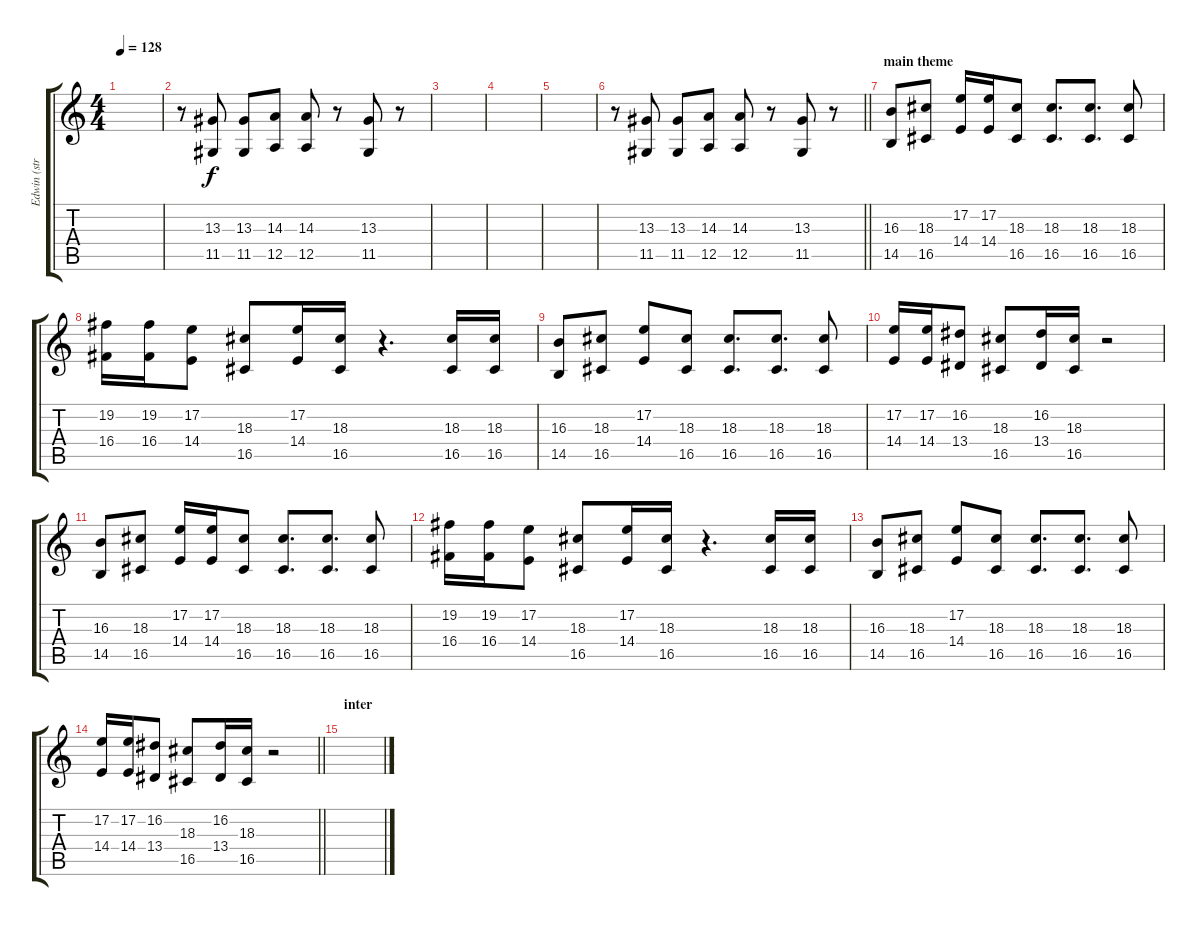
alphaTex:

\track ("Edwin (strings)" "Edwin (str") {instrument pizzicatostrings}
\staff {score tabs}
\tuning (E4 B3 G3 D3 A2 E2) {hide}
\ts (4 4)
\tempo 128
\clef g2
\ks c
|
r.8 (13.3 11.5).8 (13.3 11.5).8 (14.3 12.5).8 (14.3 12.5).8 r.8 (13.3 11.5).8 r.8 |
|
|
|
\barLineRight lightlight
r.8 (13.3 11.5).8 (13.3 11.5).8 (14.3 12.5).8 (14.3 12.5).8 r.8 (13.3 11.5).8 r.8 |
\section ("" "main theme")
(16.3 14.5).8 (18.3 16.5).8 (17.2 14.4).16 (17.2 14.4).16 (18.3 16.5).8 (18.3 16.5).8{d} (18.3 16.5).8{d} (18.3 16.5).8 |
(19.2 16.4).16 (19.2 16.4).16 (17.2 14.4).8 (18.3 16.5).8 (17.2 14.4).16 (18.3 16.5).16 r.4{d} (18.3 16.5).16 (18.3 16.5).16 |
(16.3 14.5).8 (18.3 16.5).8 (17.2 14.4).8 (18.3 16.5).8 (18.3 16.5).8{d} (18.3 16.5).8{d} (18.3 16.5).8 |
(17.2 14.4).16 (17.2 14.4).16 (16.2 13.4).8 (18.3 16.5).8 (16.2 13.4).16 (18.3 16.5).16 r.2 |
(16.3 14.5).8 (18.3 16.5).8 (17.2 14.4).16 (17.2 14.4).16 (18.3 16.5).8 (18.3 16.5).8{d} (18.3 16.5).8{d} (18.3 16.5).8 |
(19.2 16.4).16 (19.2 16.4).16 (17.2 14.4).8 (18.3 16.5).8 (17.2 14.4).16 (18.3 16.5).16 r.4{d} (18.3 16.5).16 (18.3 16.5).16 |
(16.3 14.5).8 (18.3 16.5).8 (17.2 14.4).8 (18.3 16.5).8 (18.3 16.5).8{d} (18.3 16.5).8{d} (18.3 16.5).8 |
\barLineRight lightlight
(17.2 14.4).16 (17.2 14.4).16 (16.2 13.4).8 (18.3 16.5).8 (16.2 13.4).16 (18.3 16.5).16 r.2 |
\section ("" "inter")
